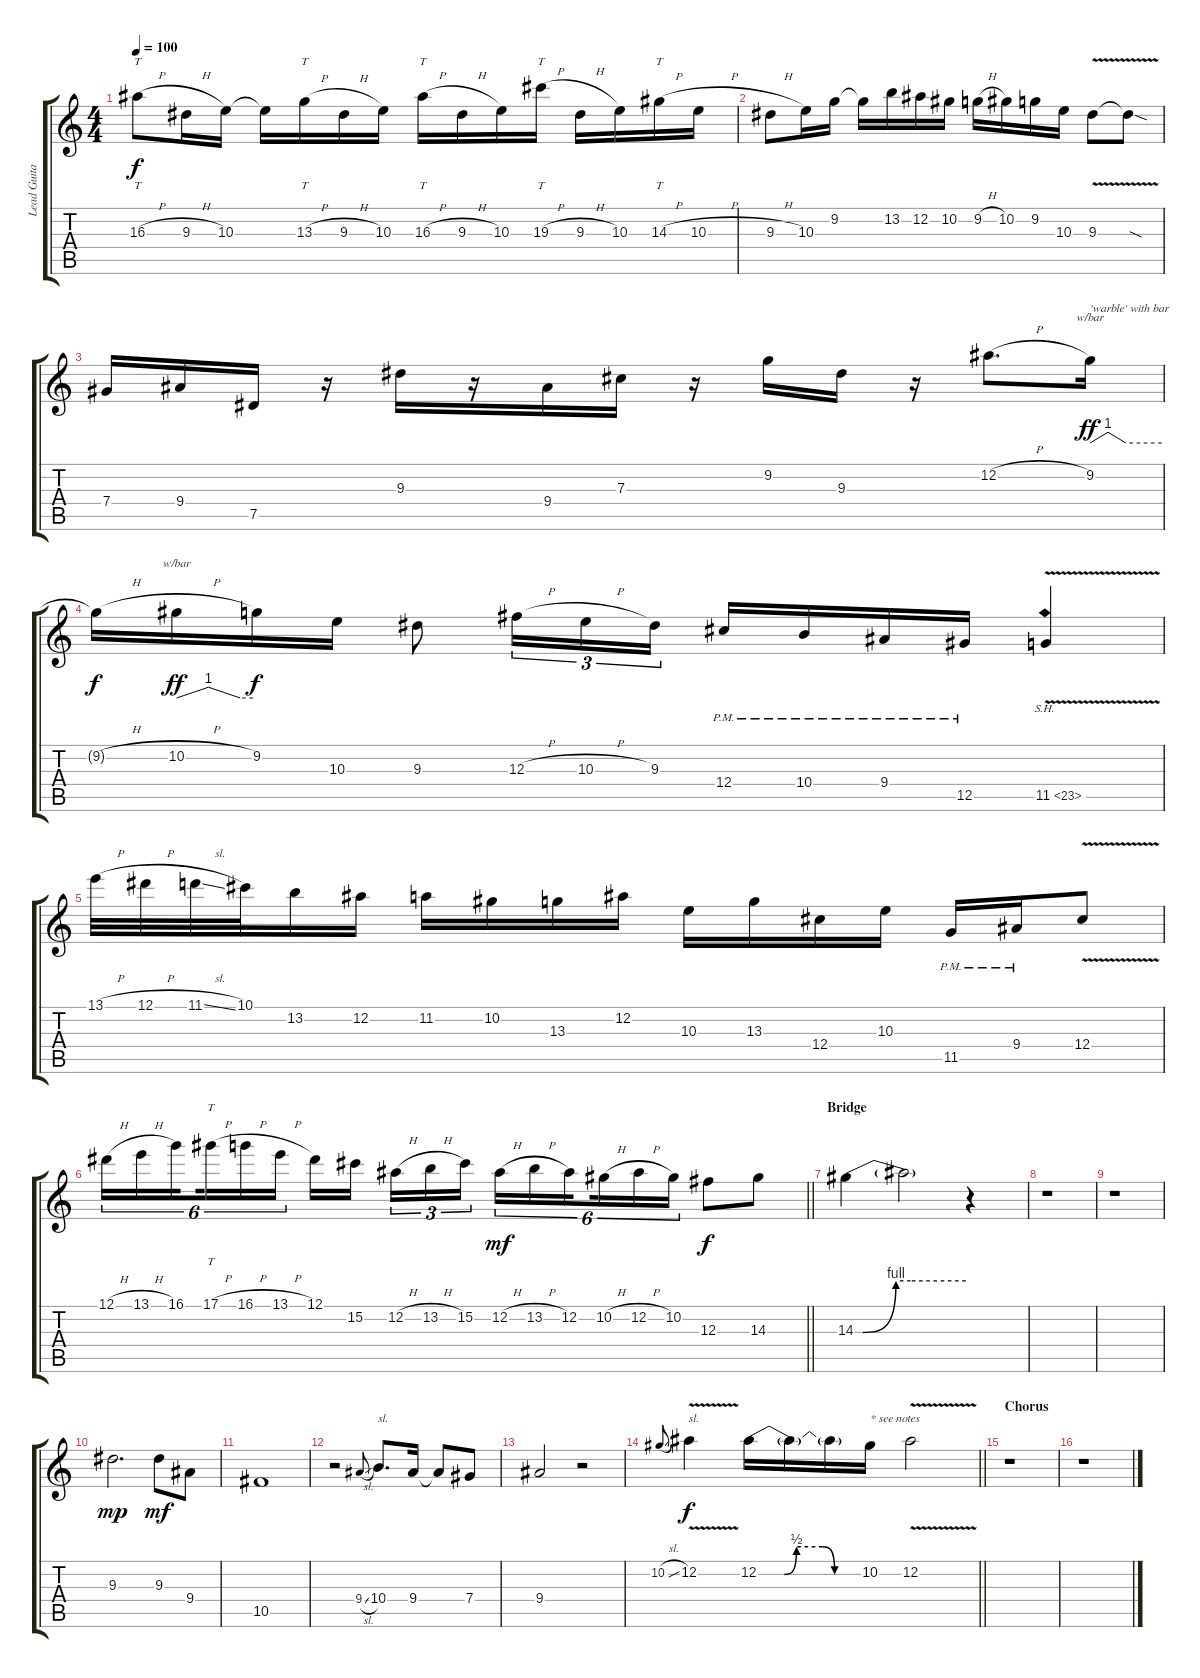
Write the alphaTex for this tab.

\track ("Lead Guitar" "Lead Guita") {instrument distortionguitar}
\staff {score tabs}
\tuning (Eb4 Bb3 Gb3 Db3 Ab2 Eb2) {hide}
\ts (4 4)
\tempo 100
\clef g2
\ks c
16.3{h}.8{tt dy f} 9.3{h}.16 10.3.16 10.3{t}.16 13.3{h}.16{tt} 9.3{h}.16 10.3.16 16.3{h}.16{tt} 9.3{h}.16 10.3.16 19.3{h}.16{tt} 9.3{h}.16 10.3.16 14.3{h}.16{tt} 10.3{h}.16 |
9.3{h}.8 10.3.16 9.2.16 9.2{t}.16 13.2.16 12.2.16 10.2.16 9.2{h}.16 10.2.16 9.2.16 10.3.16 9.3{v}.8 9.3{sod t}.8 |
7.4.16 9.4.16 7.5.16 r.16 9.3.16 r.16 9.4.16 7.3.16 r.16 9.2.16 9.3.16 r.16 12.2{h}.8{d} 9.2.16{tbe (custom default 0 0 15 4 30 0 60 0) txt "'warble' with bar" dy ff} |
9.2{h t}.16{dy f} 10.2{h}.16{tbe (custom default 0 0 25 4 50 0 60 0) dy ff} 9.2.16{dy f} 10.3.16 9.3.8 12.3{h}.16{tu (3 2)} 10.3{h}.16{tu (3 2)} 9.3.16{tu (3 2)} 12.4{pm}.16 10.4{pm}.16 9.4{pm}.16 12.5{pm}.16 11.5{sh 12 v}.4 |
13.1{h}.32 12.1{h}.32 11.1{sl}.32 10.1.32 13.2.16 12.2.16 11.2.16 10.2.16 13.3.16 12.2.16 10.3.16 13.3.16 12.4.16 10.3.16 11.5{pm}.16 9.4{pm}.16 12.4{v}.8 |
\barLineRight lightlight
12.1{h}.16{tu (6 4)} 13.1{h}.16{tu (6 4)} 16.1.16{tu (6 4) beam splitsecondary} 17.1{h}.16{tt tu (6 4)} 16.1{h}.16{tu (6 4)} 13.1{h}.16{tu (6 4)} 12.1.16 15.2.16{beam splitsecondary} 12.2{h}.16{tu (3 2)} 13.2{h}.16{tu (3 2)} 15.2.16{tu (3 2)} 12.2{h}.16{tu (6 4) dy mf} 13.2{h}.16{tu (6 4)} 12.2.16{tu (6 4) beam splitsecondary} 10.2{h}.16{tu (6 4)} 12.2{h}.16{tu (6 4)} 10.2.16{tu (6 4)} 12.3.8{dy f} 14.3.8 |
\section ("" "Bridge")
14.3{be (custom 0 0 4 0 22 4 30 4 60 4)}.4 14.3{t}.2 r.4 |
r.1 |
r.1 |
9.3.2{d dy mp} 9.3.8{dy mf} 9.4.8 |
10.5.1 |
r.2 9.4{sl}.8{gr onbeat} 10.4.8{d txt "sl."} 9.4.16 9.4{t}.8 7.4.8 |
9.4.2 r.2 |
\barLineRight lightlight
10.2{sl}.8{gr onbeat} 12.2{v}.4{txt "sl." dy f} 12.2{be (custom 0 0 15 0 22 2 37 2 44 0 60 0)}.16 12.2{t}.16 12.2{t}.16 10.2.16{txt "* see notes"} 12.2{v}.2 |
\section ("" "Chorus")
r.1 |
r.1
